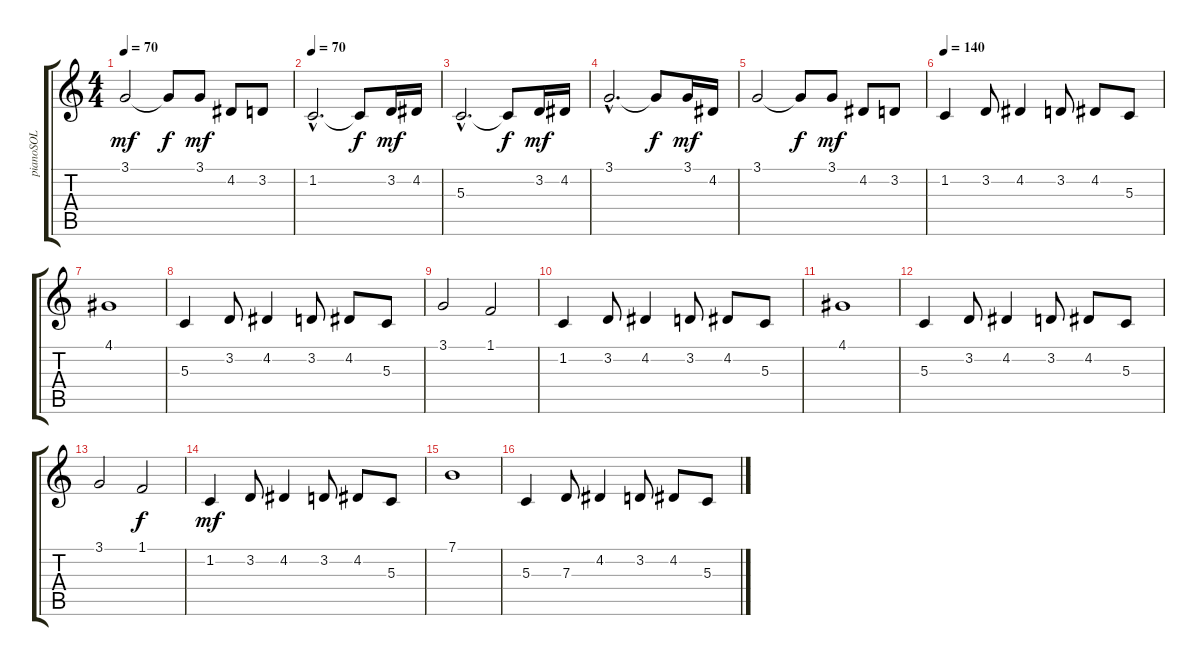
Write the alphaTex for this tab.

\track ("pianoSOL" "pianoSOL") {instrument stringensemble1}
\staff {score tabs}
\tuning (E4 B3 G3 D3 A2 E2) {hide}
\ts (4 4)
\tempo 70
\clef g2
\ks c
3.1.2{dy mf} 3.1{t}.8{dy f} 3.1.8{dy mf} 4.2.8 3.2.8 |
\tempo 70
1.2{hac}.2{d} 1.2{t}.8{dy f} 3.2.16{dy mf} 4.2.16 |
5.3{hac}.2{d} 5.3{t}.8{dy f} 3.2.16{dy mf} 4.2.16 |
3.1{hac}.2{d} 3.1{t}.8{dy f} 3.1.16{dy mf} 4.2.16 |
3.1.2 3.1{t}.8{dy f} 3.1.8{dy mf} 4.2.8 3.2.8 |
\tempo 140
1.2.4 3.2.8 4.2.4 3.2.8 4.2.8 5.3.8 |
4.1.1 |
5.3.4 3.2.8 4.2.4 3.2.8 4.2.8 5.3.8 |
3.1.2 1.1.2 |
1.2.4 3.2.8 4.2.4 3.2.8 4.2.8 5.3.8 |
4.1.1 |
5.3.4 3.2.8 4.2.4 3.2.8 4.2.8 5.3.8 |
3.1.2 1.1.2{dy f} |
1.2.4{dy mf} 3.2.8 4.2.4 3.2.8 4.2.8 5.3.8 |
7.1.1 |
5.3.4 7.3.8 4.2.4 3.2.8 4.2.8 5.3.8
